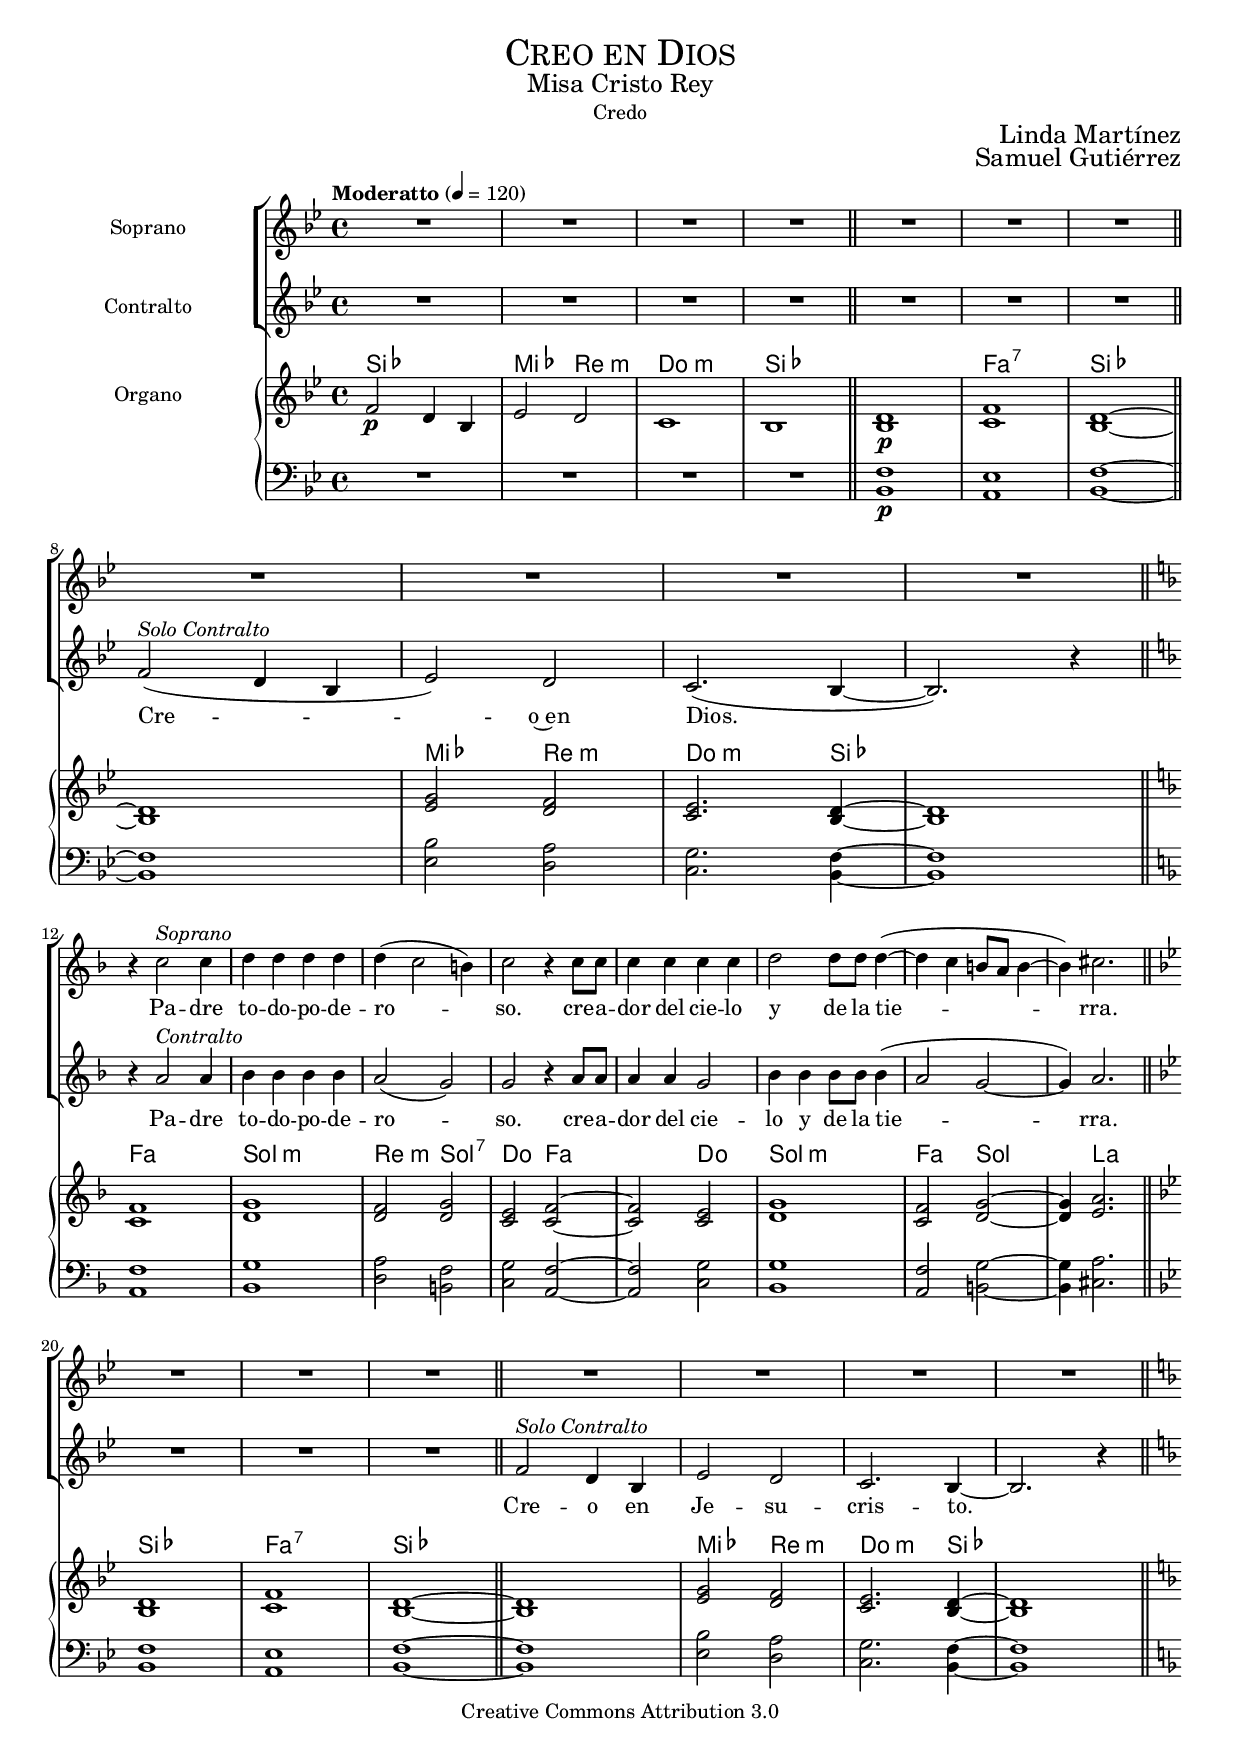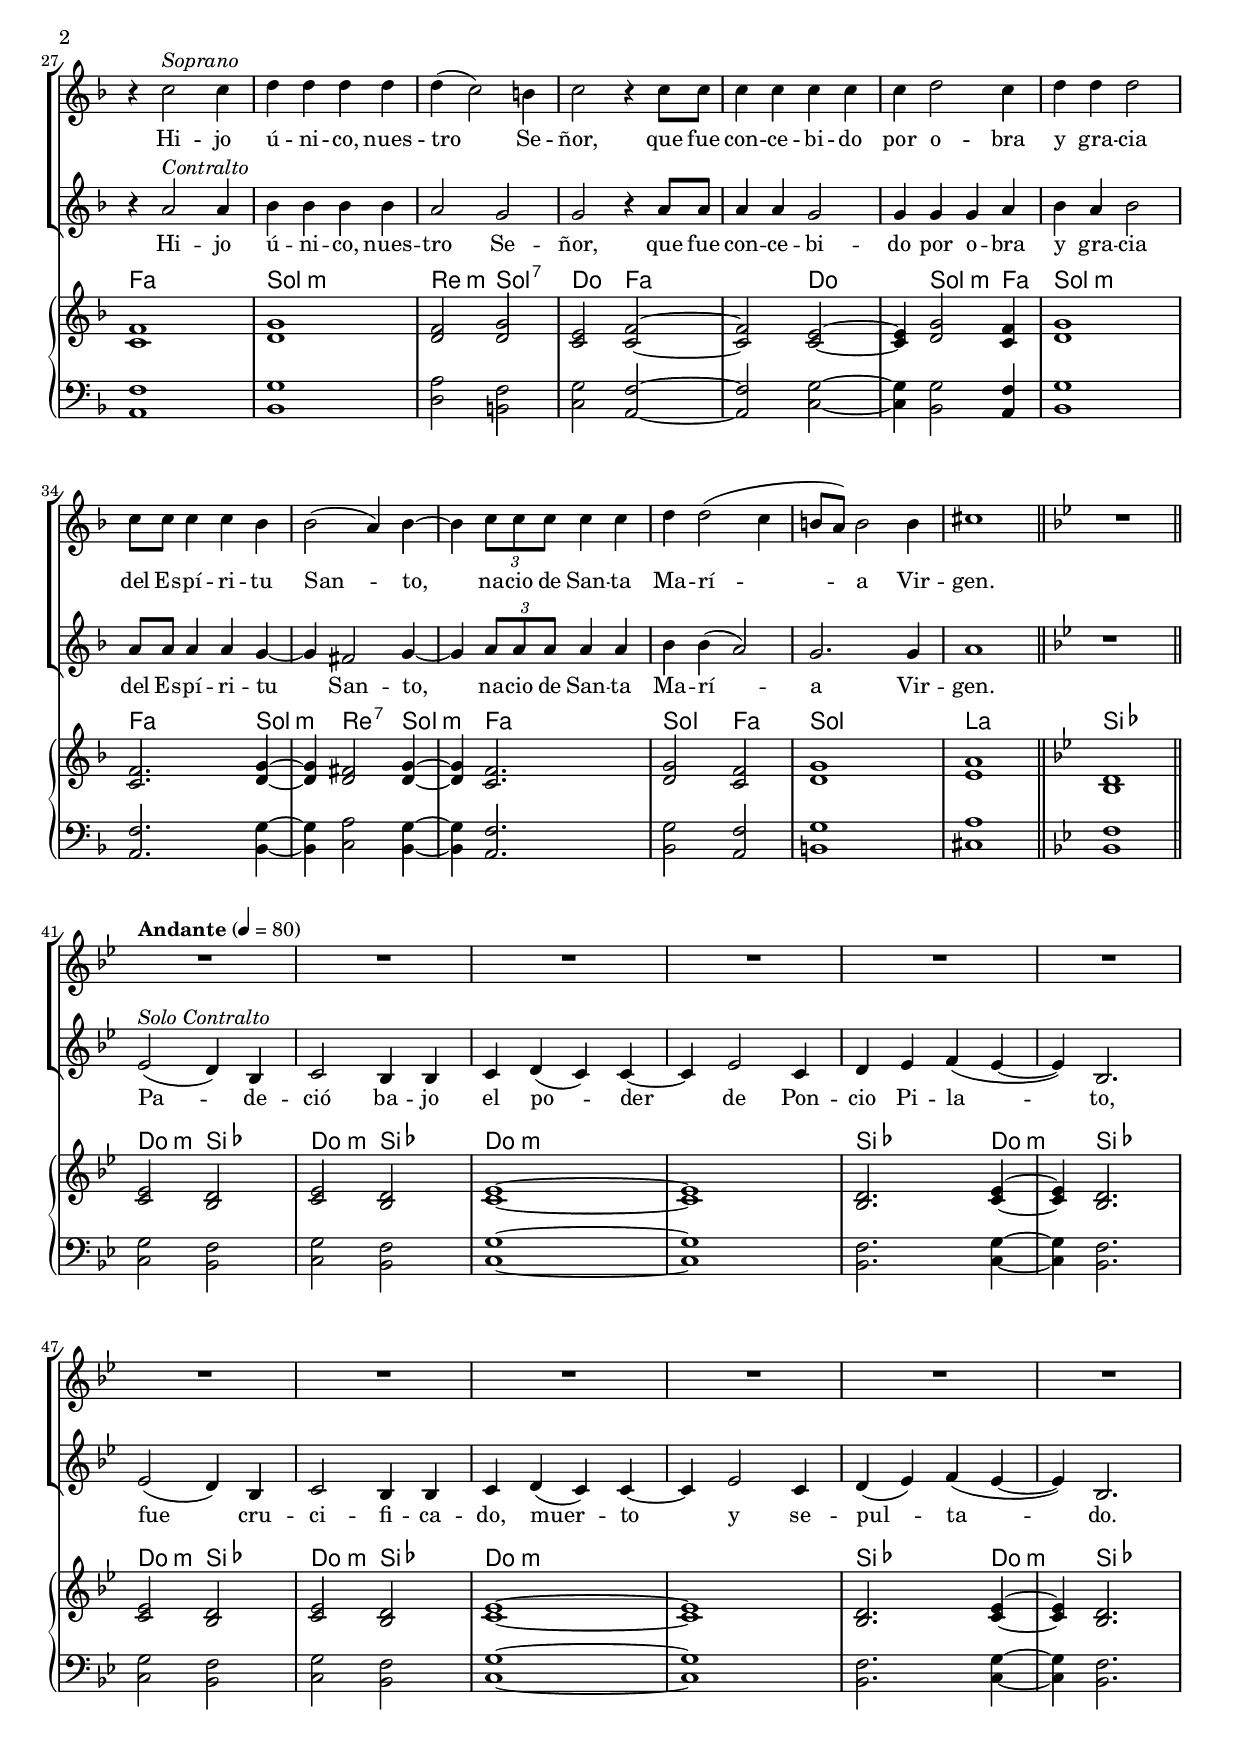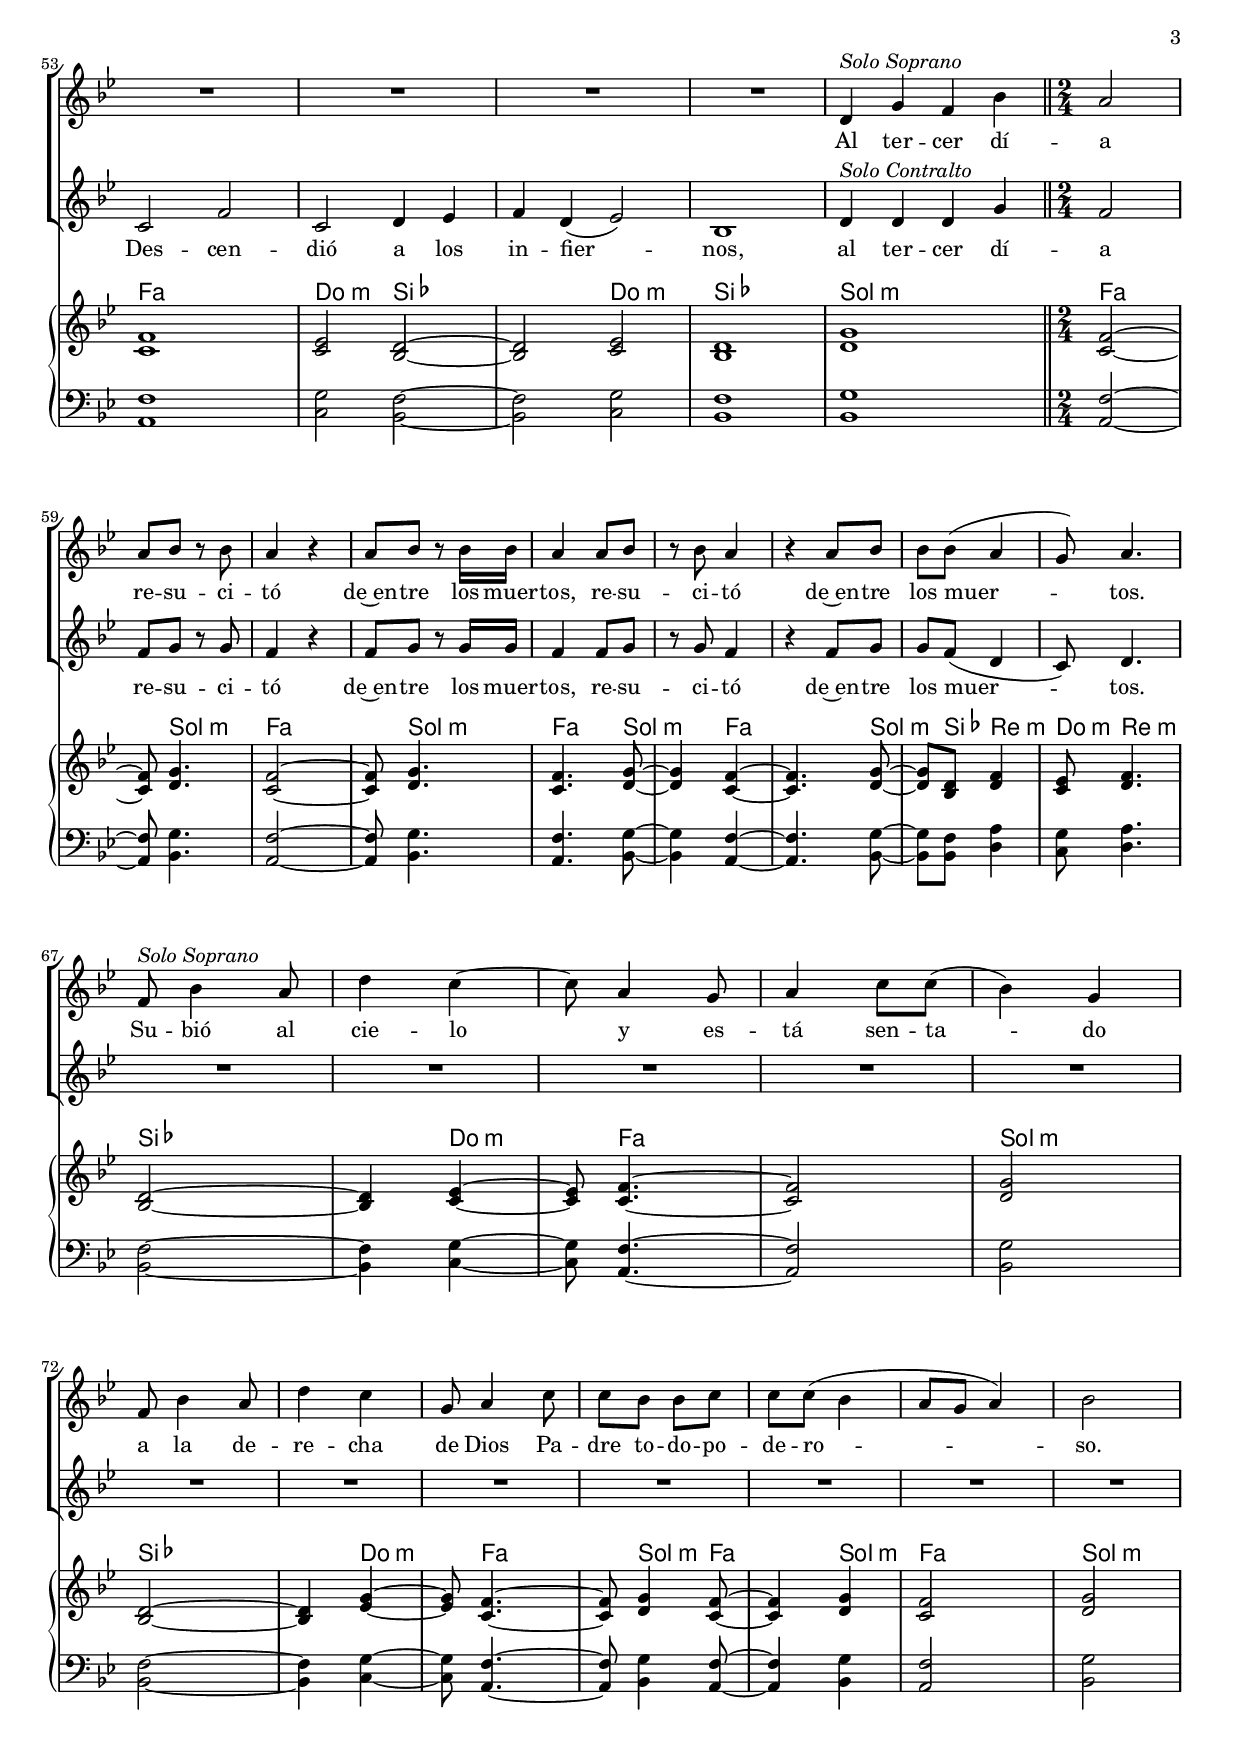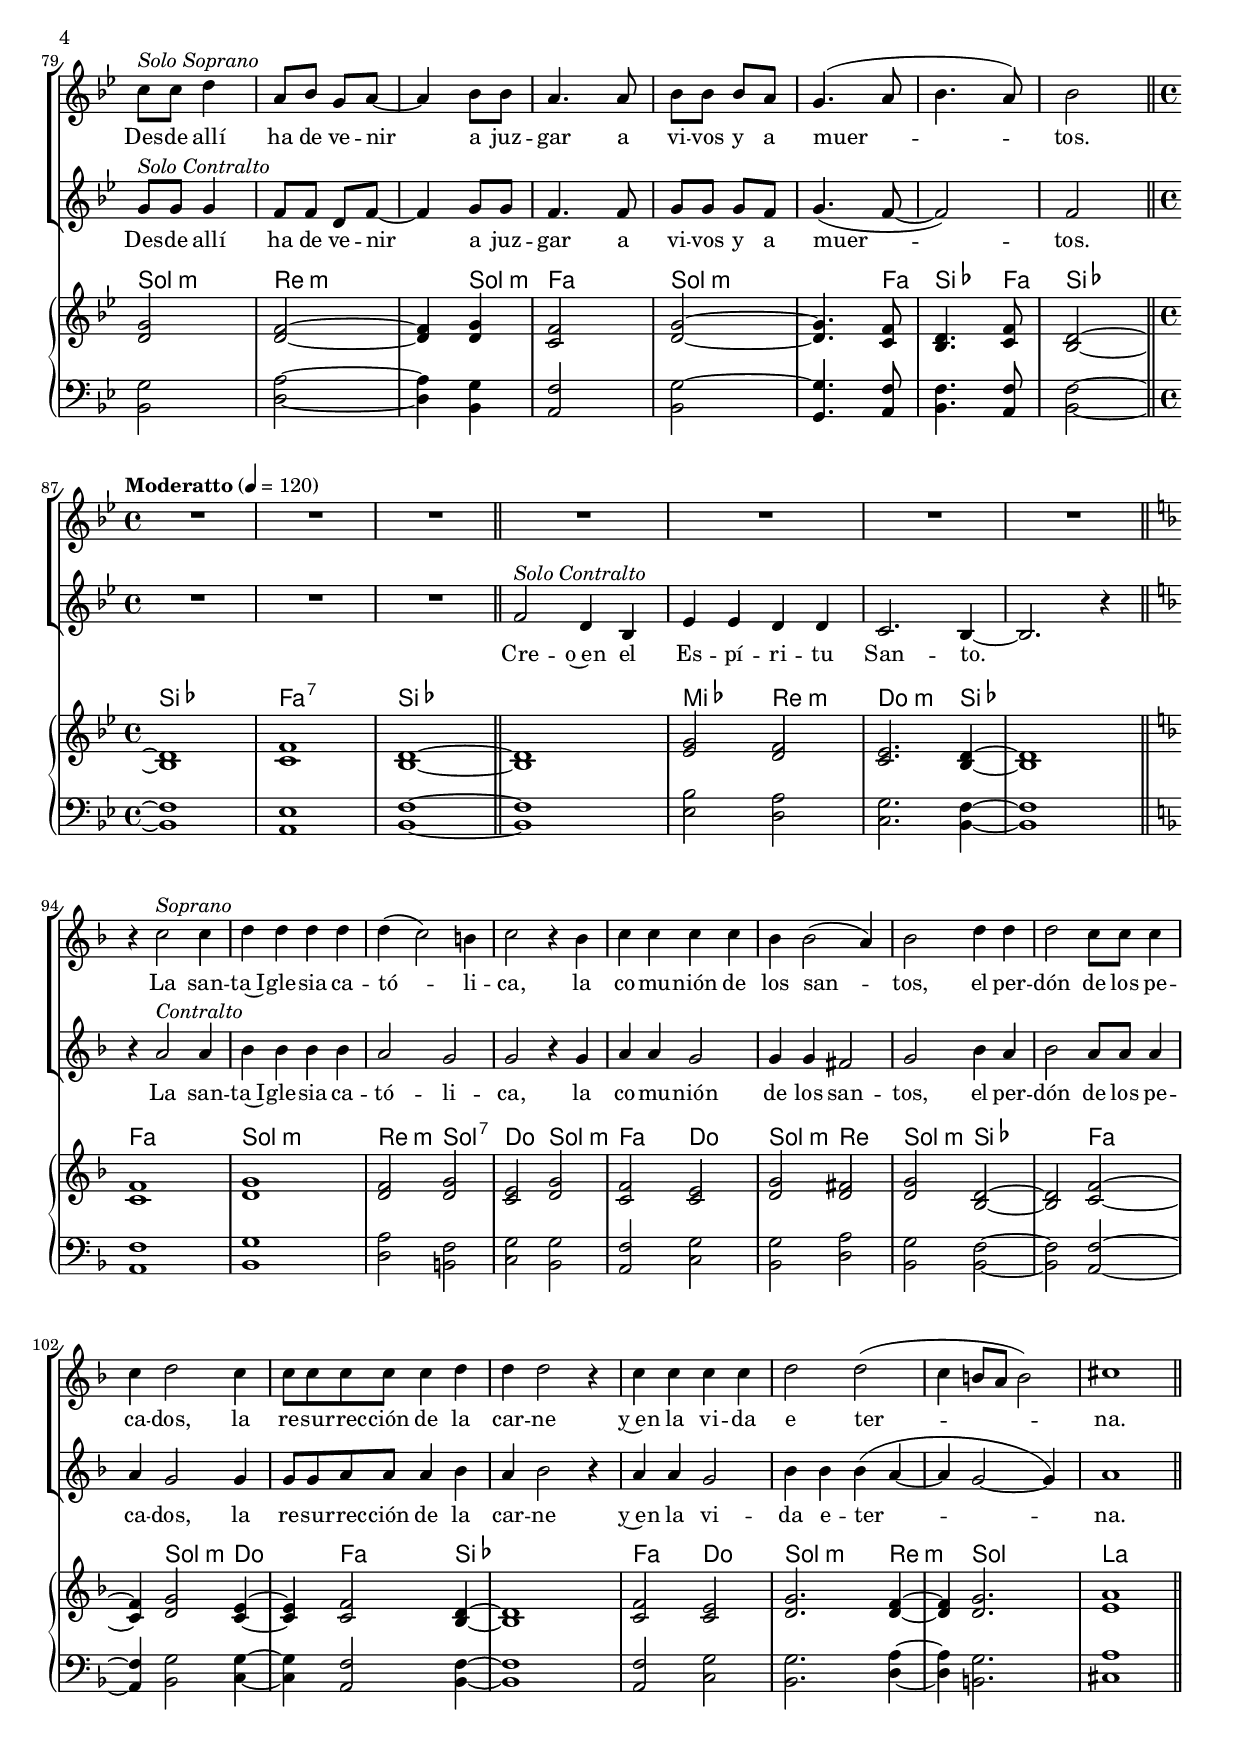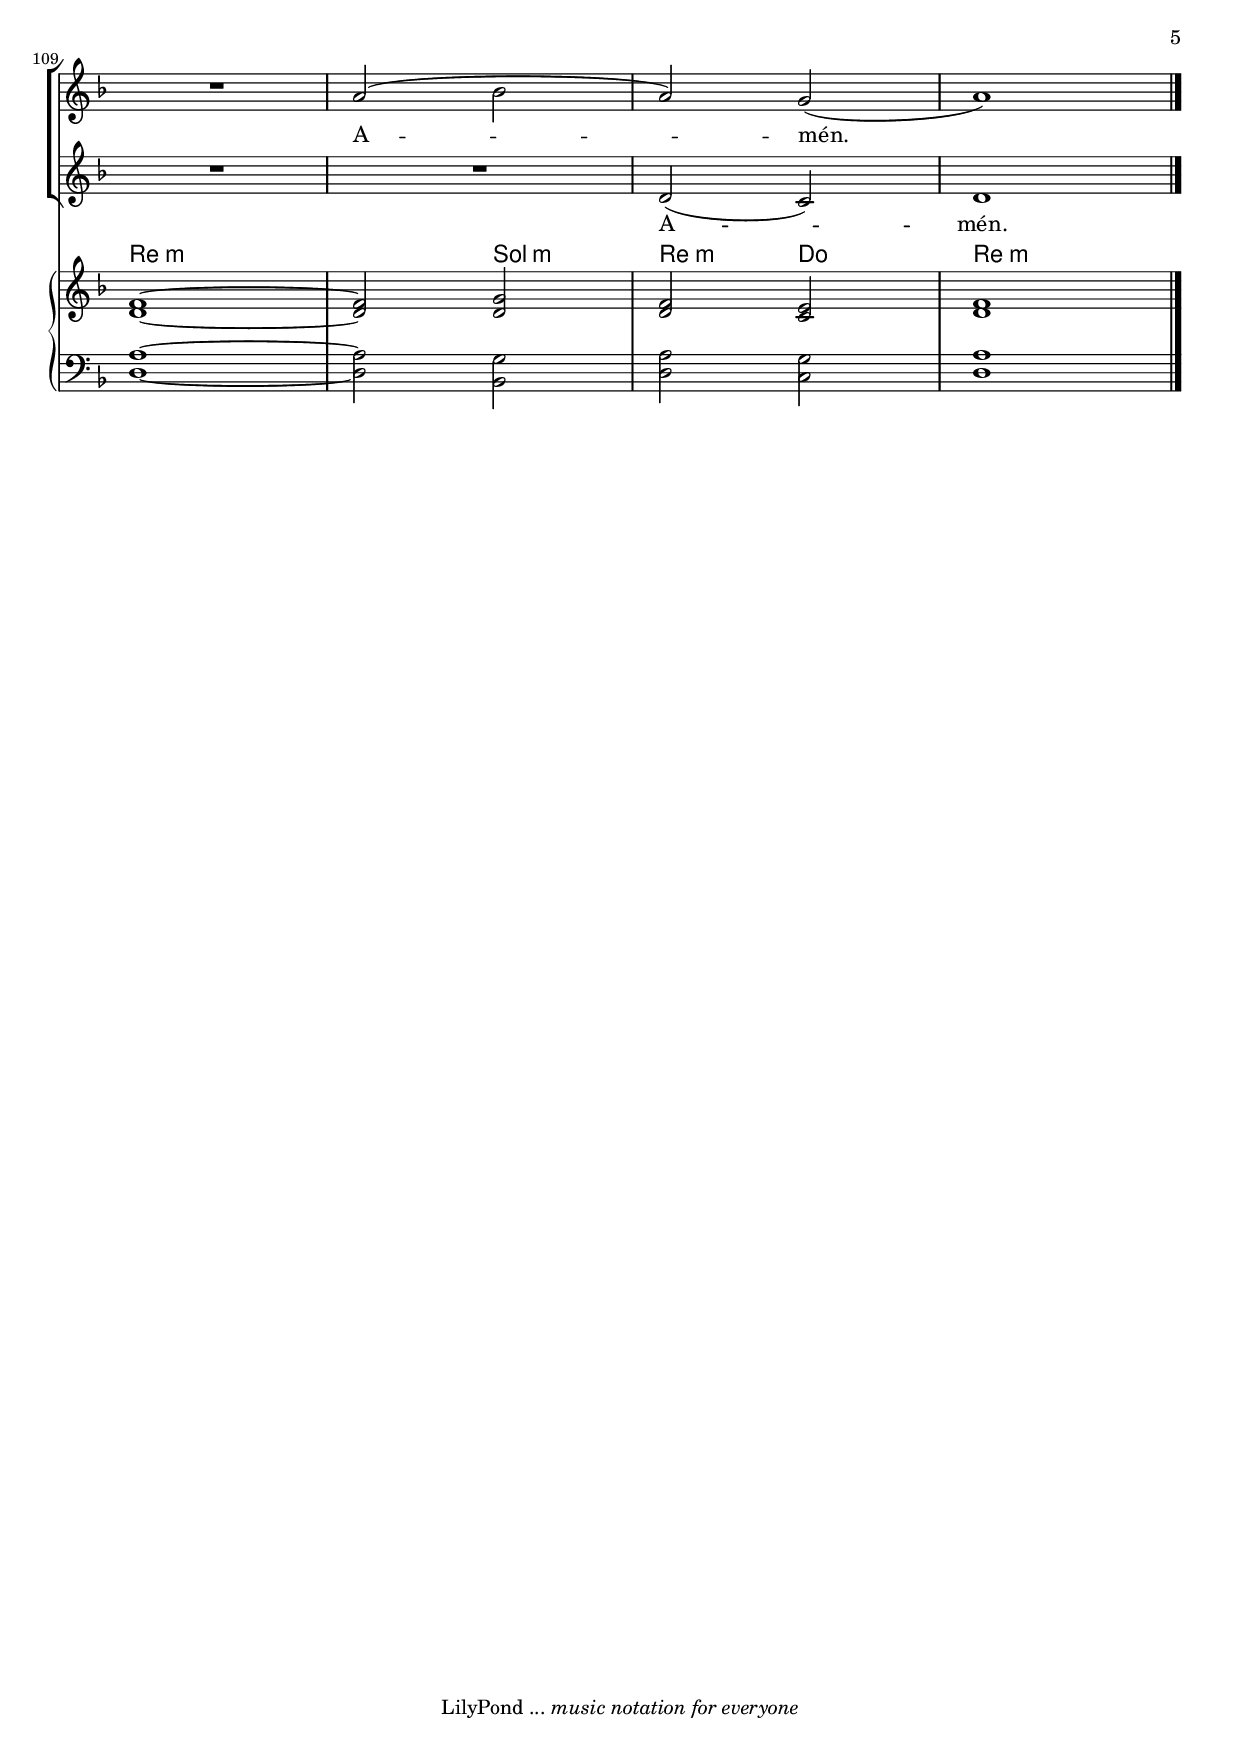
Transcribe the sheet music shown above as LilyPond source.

% ****************************************************************
%   Creo en Dios - Renaissance way melody
%   Text and music with accompaniment by serachsam
% ****************************************************************
\language "espanol"
\version "2.23.2"

% --- Global parameters
particle = 0
jump = \break

% --- Includes
\include "global.ily"
\include "soprano.ily"
\include "alto.ily"
harmonies = \new ChordNames {
  \set ChordNames.midiInstrument = "string ensemble 2"
  \set ChordNames.midiMaximumVolume = #0
  \set chordChanges = ##t
  \chordmode {
    \italianChords
    sib1 |
    mib2 re2:m |
    do1:m |
    sib1 |
    sib1 |
    fa1:7 |
    sib1 |
    s1 |
    mib2 re2:m |
    do2.:m sib4 |
    s1 |
    fa1 |
    sol1:m |
    re2:m sol2:7 |
    do2 fa2 |
    s2 do2 |
    sol1:m |
    fa2 sol2 |
    s4 la2. |
    sib1 |
    fa1:7 |
    sib1 |
    s1 |
    mib2 re2:m |
    do2.:m sib4 |
    s1 |
    fa1 |
    sol1:m |
    re2:m sol2:7 |
    do2 fa2 |
    s2 do2 |
    s4 sol2:m fa4 |
    sol1:m |
    fa2. sol4:m |
    s4 re2:7 sol4:m |
    s4 fa2. |
    sol2 fa2 |
    sol1 |
    la1 |
    sib1 |
    do2:m sib2 |
    do2:m sib2 |
    do1:m |
    s1 |
    sib2. do4:m |
    s4 sib2. |
    do2:m sib2 |
    do2:m sib2 |
    do1:m |
    s1 |
    sib2. do4:m |
    s4 sib2. |
    fa1 |
    do2:m sib2 |
    s2 do2:m |
    sib1 |
    sol1:m |
    fa2 |
    s8 sol4.:m |
    fa2 |
    s8 sol4.:m |
    fa4. sol8:m |
    s4 fa4 |
    s4. sol8:m |
    s8 sib8 re4:m |
    do8:m re4.:m |
    sib2 |
    s4 do4:m |
    s8 fa4. |
    s2 |
    sol2:m |
    sib2 |
    s4 do4:m |
    s8 fa4. |
    s8 sol4:m fa8 |
    s4 sol4:m |
    fa2 |
    sol2:m |
    sol2:m |
    re2:m |
    s4 sol4:m |
    fa2 |
    sol2:m |
    s4. fa8 |
    sib4. fa8 |
    sib2 |
    sib1 |
    fa1:7 |
    sib1 |
    s1 |
    mib2 re2:m |
    do2.:m sib4 |
    s1 |
    fa1 |
    sol1:m |
    re2:m sol2:7 |
    do2 sol2:m |
    fa2 do2 |
    sol2:m re2 |
    sol2:m sib2 |
    s2 fa2 |
    s4 sol2:m do4 |
    s4 fa2 sib4 |
    s1 |
    fa2 do2 |
    sol2.:m re4:m |
    s4 sol2. |
    la1 |
    re1:m |
    s2 sol2:m |
    re2:m do2 |
    re1:m |
  }
}

notes_soproano = \relative do' {
  R1*4 |
  re1\p |
  fa1 |
  re1~ |
  re1 |
  sol2 fa |
  mib2. re4~ |
  re1 |
  fa1 |
  sol1 |
  fa2 sol |
  mi2 fa~ |
  fa2 mi |
  sol1 |
  fa2 sol2~ |
  sol4 la2. |
  re,1 |
  fa1 |
  re1~ |
  re1 |
  sol2 fa |
  mib2. re4~ |
  re1 |
  fa1 |
  sol1 |
  fa2 sol |
  mi2 fa~ |
  fa2 mi~ |
  mi4 sol2 fa4 |
  sol1 |
  fa2. sol4~ |
  sol4 fas2 sol4~ |
  sol4 fa2. |
  sol2 fa |
  sol1 |
  la1 |
  re,1 |
  mib2 re |
  mib2 re |
  mib1~ |
  mib1 |
  re2. mib4~ |
  mib4 re2. |
  mib2 re |
  mib2 re |
  mib1~ |
  mib1 |
  re2. mib4~ |
  mib4 re2. |
  fa1 |
  mib2 re~ |
  re2 mib2 |
  re1 |
  sol1 |
  fa2~ |
  fa8 sol4. |
  fa2~ |
  fa8 sol4. |
  fa4. sol8~ |
  sol4 fa~ |
  fa4. sol8~ |
  sol8 re fa4 |
  mib8 fa4. |
  re2~ |
  re4 mib~ |
  mib8 fa4.~ |
  fa2 |
  sol2 |
  re2~ |
  re4 sol~ |
  sol8 fa4.~ |
  fa8 sol4 fa8~ |
  fa4 sol |
  fa2 |
  sol2 |
  sol2 |
  fa2~ |
  fa4 sol |
  fa2 |
  sol2~ |
  sol4. fa8 |
  re4. fa8 |
  re2~ |
  re1 |
  fa1 |
  re1~ |
  re1 |
  sol2 fa |
  mib2. re4~ |
  re1 |
  fa1 |
  sol1 |
  fa2 sol |
  mi2 sol |
  fa2 mi |
  sol2 fas2 |
  sol2 re2~ |
  re2 fa~ |
  fa4 sol2 mi4~ |
  mi4 fa2 re4~ |
  re1 |
  fa2 mi |
  sol2. fa4~ |
  fa4 sol2. |
  la1 |
  fa1~ |
  fa2 sol |
  fa2 mi |
  fa1 |
}

notes_alto = \relative do' {
  fa2\p re4 sib4 |
  mib2 re |
  do1 |
  sib1 | \bar "||"
  sib |
  do |
  sib1~ | \bar "||" #(if (= particle 1) "" jump) % 07
  sib1 |
  mib2 re |
  do2. sib4~ |
  sib1 | \bar "||" #(if (= particle 1) "" jump) % 11
  do1 |
  re1 |
  re2 re |
  do2 do~ |
  do2 do |
  re1 |
  do2 re2~ |
  re4 mi2. | \bar "||" #(if (= particle 1) "" jump) % 19
  sib1 |
  do |
  sib1~ |
  sib1 |
  mib2 re |
  do2. sib4~ |
  sib1 | \bar "||" #(if (= particle 1) "" jump) % 26
  do1 |
  re1 |
  re2 re |
  do2 do~ |
  do2 do~ |
  do4 re2 do4 |
  re1 | #(if (= particle 1) "" jump) % 33
  do2. re4~ |
  re4 re2 re4~ |
  re4 do2. |
  re2 do |
  re1 |
  mi1 | \bar "||"
  sib1 | \bar "||" #(if (= particle 1) "" jump) % 40
  do2 sib |
  do2 sib |
  do1~ |
  do1 |
  sib2. do4~ |
  do4 sib2. | #(if (= particle 1) "" jump) % 46
  do2 sib |
  do2 sib |
  do1~ |
  do1 |
  sib2. do4~ |
  do4 sib2. | #(if (= particle 1) "" jump) % 52
  do1 |
  do2 sib~ |
  sib2 do2 |
  sib1 |
  re1 | \bar "||"
  do2~ | #(if (= particle 1) "" jump) % 58
  do8 re4. |
  do2~ |
  do8 re4. |
  do4. re8~ |
  re4 do~ |
  do4. re8~ |
  re8 sib re4 |
  do8 re4. | #(if (= particle 1) "" jump) % 66
  sib2~ |
  sib4 do~ |
  do8 do4.~ |
  do2 |
  re2 | #(if (= particle 1) "" jump) % 71
  sib2~ |
  sib4 mib~ |
  mib8 do4.~ |
  do8 re4 do8~ |
  do4 re |
  do2 |
  re2 | #(if (= particle 1) "" jump) % 78
  re2 |
  re2~ |
  re4 re |
  do2 |
  re2~ |
  re4. do8 |
  sib4. do8 |
  sib2~ | \bar "||" #(if (= particle 1) "" jump) % 86
  sib1 |
  do |
  sib1~ |
  sib1 |
  mib2 re |
  do2. sib4~ |
  sib1 | \bar "||" #(if (= particle 1) "" jump) % 93
  do1 |
  re1 |
  re2 re |
  do2 re |
  do2 do |
  re2 re2 |
  re2 sib2~ |
  sib2 do~ | #(if (= particle 1) "" jump) % 101
  do4 re2 do4~ |
  do4 do2 sib4~ |
  sib1 |
  do2 do |
  re2. re4~ |
  re4 re2. |
  mi1 | \bar "||" #(if (= particle 1) "" jump) % 108
  re1~ |
  re2 re |
  re2 do |
  re1 |

  \bar "|."
}

notes_tenor = \relative do {
  R1*4 |
  fa1\p |
  mib1 |
  fa1~ |
  fa1 |
  sib2 la |
  sol2. fa4~ |
  fa1 |
  fa1 |
  sol1 |
  la2 fa |
  sol2 fa~ |
  fa2 sol |
  sol1 |
  fa2 sol2~ |
  sol4 la2. |
  fa1 |
  mib1 |
  fa1~ |
  fa1 |
  sib2 la |
  sol2. fa4~ |
  fa1 |
  fa1 |
  sol1 |
  la2 fa |
  sol2 fa~ |
  fa2 sol~ |
  sol4 sol2 fa4 |
  sol1 |
  fa2. sol4~ |
  sol4 la2 sol4~ |
  sol4 fa2. |
  sol2 fa |
  sol1 |
  la1 |
  fa1 |
  sol2 fa |
  sol2 fa |
  sol1~ |
  sol1 |
  fa2. sol4~ |
  sol4 fa2. |
  sol2 fa |
  sol2 fa |
  sol1~ |
  sol1 |
  fa2. sol4~ |
  sol4 fa2. |
  fa1 |
  sol2 fa~ |
  fa2 sol2 |
  fa1 |
  sol1 |
  fa2~ |
  fa8 sol4. |
  fa2~ |
  fa8 sol4. |
  fa4. sol8~ |
  sol4 fa~ |
  fa4. sol8~ |
  sol8 fa la4 |
  sol8 la4. |
  fa2~ |
  fa4 sol~ |
  sol8 fa4.~ |
  fa2 |
  sol2 |
  fa2~ |
  fa4 sol~ |
  sol8 fa4.~ |
  fa8 sol4 fa8~ |
  fa4 sol |
  fa2 |
  sol2 |
  sol2 |
  la2~ |
  la4 sol |
  fa2 |
  sol2~ |
  sol4. fa8 |
  fa4. fa8 |
  fa2~ |
  fa1 |
  mib1 |
  fa1~ |
  fa1 |
  sib2 la |
  sol2. fa4~ |
  fa1 |
  fa1 |
  sol1 |
  la2 fa |
  sol2 sol |
  fa2 sol |
  sol2 la2 |
  sol2 fa2~ |
  fa2 fa~ |
  fa4 sol2 sol4~ |
  sol4 fa2 fa4~ |
  fa1 |
  fa2 sol |
  sol2. la4~ |
  la4 sol2. |
  la1 |
  la1~ |
  la2 sol |
  la2 sol |
  la1 |
}

notes_bass = \relative do {
  R1*4 |
  sib1\p |
  la1 |
  sib1~ |
  sib1 |
  mib2 re |
  do2. sib4~ |
  sib1 |
  la1 |
  sib1 |
  re2 si |
  do2 la~ |
  la2 do |
  sib1 |
  la2 si2~ |
  si4 dos2. |
  sib1 |
  la1 |
  sib1~ |
  sib1 |
  mib2 re |
  do2. sib4~ |
  sib1 |
  la1 |
  sib1 |
  re2 si |
  do2 la~ |
  la2 do~ |
  do4 sib2 la4 |
  sib1 |
  la2. sib4~ |
  sib4 do2 sib4~ |
  sib4 la2. |
  sib2 la |
  si1 |
  dos1 |
  sib1 |
  do2 sib |
  do2 sib |
  do1~ |
  do1 |
  sib2. do4~ |
  do4 sib2. |
  do2 sib |
  do2 sib |
  do1~ |
  do1 |
  sib2. do4~ |
  do4 sib2. |
  la1 |
  do2 sib~ |
  sib2 do2 |
  sib1 |
  sib1 |
  la2~ |
  la8 sib4. |
  la2~ |
  la8 sib4. |
  la4. sib8~ |
  sib4 la~ |
  la4. sib8~ |
  sib8 sib re4 |
  do8 re4. |
  sib2~ |
  sib4 do~ |
  do8 la4.~ |
  la2 |
  sib2 |
  sib2~ |
  sib4 do~ |
  do8 la4.~ |
  la8 sib4 la8~ |
  la4 sib |
  la2 |
  sib2 |
  sib2 |
  re2~ |
  re4 sib |
  la2 |
  sib2~ |
  sol4. la8 |
  sib4. la8 |
  sib2~ |
  sib1 |
  la1 |
  sib1~ |
  sib1 |
  mib2 re |
  do2. sib4~ |
  sib1 |
  la1 |
  sib1 |
  re2 si |
  do2 sib |
  la2 do |
  sib2 re2 |
  sib2 sib2~ |
  sib2 la~ |
  la4 sib2 do4~ |
  do4 la2 sib4~ |
  sib1 |
  la2 do |
  sib2. re4~ |
  re4 si2. |
  dos1 |
  re1~ |
  re2 sib |
  re2 do |
  re1 |
}


% --- Global size
#(set-global-staff-size 17.5)

% --- Header
\markup { \fill-line { \center-column { \fontsize #5 \smallCaps "Creo en Dios" \fontsize #2 "Misa Cristo Rey" "Credo" } } }
\markup { \fill-line { " " \center-column { \fontsize #2 "Linda Martínez" } } }
\markup { \fill-line { " " \center-column { \fontsize #2 "Samuel Gutiérrez" } } }
\header {
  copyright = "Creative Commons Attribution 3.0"
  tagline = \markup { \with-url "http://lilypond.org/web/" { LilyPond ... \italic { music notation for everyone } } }
  breakbefore = ##t
}

% --- Music

% --- Harmony

\score {
  <<
    \new ChoirStaff <<
      \new Voice = "soprano" <<
        \set Staff.instrumentName = #"Soprano"
        \set Staff.midiInstrument = #"choir aahs"
        \set Staff.midiMaximumVolume = #1.5
        \global \soprano_music
      >>
      \new Lyrics = "soprano"
      \context Lyrics = "soprano" \lyricsto "soprano" \soprano_lyrics

      \new Voice = "alto" <<
        \set Staff.instrumentName = #"Contralto"
        \set Staff.midiInstrument = #"choir aahs"
        \set Staff.midiMaximumVolume = #1.5
        \global \alto_music
      >>
      \new Lyrics = "alto"
      \context Lyrics = "alto" \lyricsto "alto" \alto_lyrics
    >>
    \harmonies
    \new PianoStaff <<
      \new Staff <<
        \set Staff.instrumentName = #"Organo"
        \set Staff.midiInstrument = #"church organ"
        \set Staff.midiMaximumVolume = #0.6
        \set Staff.printPartCombineTexts = ##f
        \partCombine
        << \global \notes_soproano >>
        << \global \notes_alto >>
      >>
      \new Staff <<
        \set Staff.midiInstrument = #"church organ"
        \set Staff.midiMaximumVolume = #0.6
        \clef bass
        \set Staff.printPartCombineTexts = ##f
        \partCombine
        << \global \notes_tenor >>
        << \global \notes_bass >>
      >>
    >>
  >>
  \midi { }
  \layout { }
}

% --- Musica
\paper{
  #(set-default-paper-size "letter")
  indent=3.5\cm
  page-breaking = #ly:page-turn-breaking
}